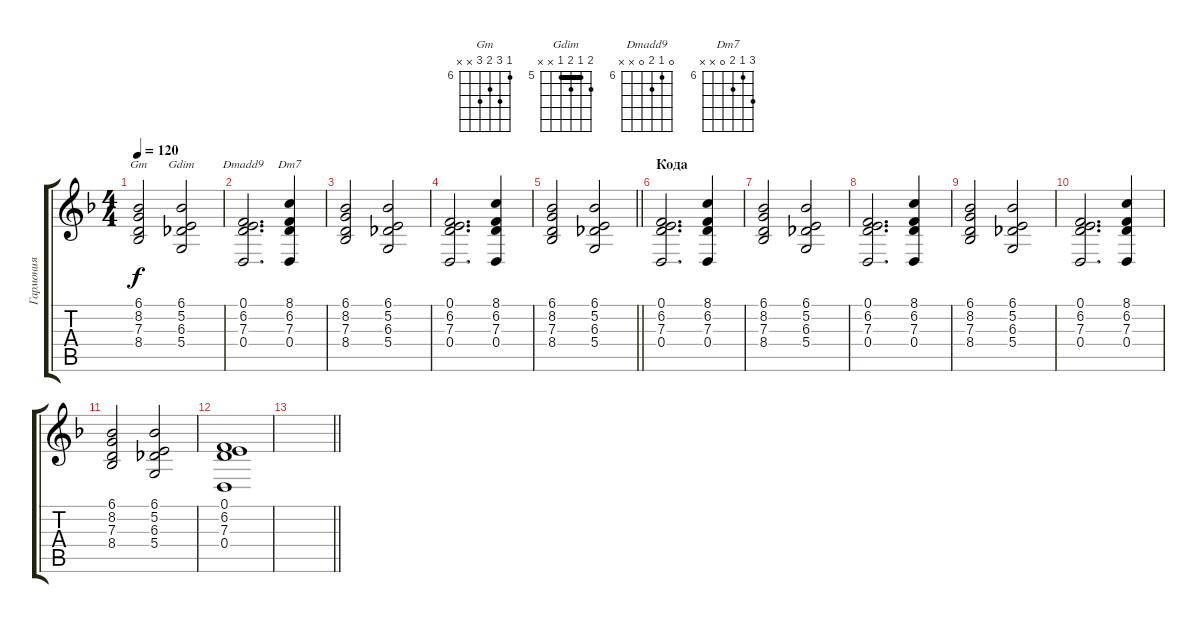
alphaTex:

\track ("Гармония" "Гармония") {instrument orchestralharp}
\staff {score tabs}
\tuning (E4 B3 G3 D3 A2 E2) {hide}
\chord ("Gm" 6 8 7 8 x x) {firstfret 6}
\chord ("Gdim" 6 5 6 5 x x) {firstfret 5 barre 5}
\chord ("Dmadd9" 0 6 7 0 x x) {firstfret 6}
\chord ("Dm7" 8 6 7 0 x x) {firstfret 6}
\ts (4 4)
\tempo 120
\clef g2
\ks dminor
(6.1 8.2 7.3 8.4).2{ch "Gm" dy f} (6.1 5.2 6.3 5.4).2{ch "Gdim"} |
(0.1 6.2 7.3 0.4).2{d ch "Dmadd9"} (8.1 6.2 7.3 0.4).4{ch "Dm7"} |
(6.1 8.2 7.3 8.4).2 (6.1 5.2 6.3 5.4).2 |
(0.1 6.2 7.3 0.4).2{d} (8.1 6.2 7.3 0.4).4 |
\barLineRight lightlight
(6.1 8.2 7.3 8.4).2 (6.1 5.2 6.3 5.4).2 |
\section ("" "Кода")
(0.1 6.2 7.3 0.4).2{d} (8.1 6.2 7.3 0.4).4 |
(6.1 8.2 7.3 8.4).2 (6.1 5.2 6.3 5.4).2 |
(0.1 6.2 7.3 0.4).2{d} (8.1 6.2 7.3 0.4).4 |
(6.1 8.2 7.3 8.4).2 (6.1 5.2 6.3 5.4).2 |
(0.1 6.2 7.3 0.4).2{d} (8.1 6.2 7.3 0.4).4 |
(6.1 8.2 7.3 8.4).2 (6.1 5.2 6.3 5.4).2 |
(0.1 6.2 7.3 0.4).1 |
\barLineRight lightlight
